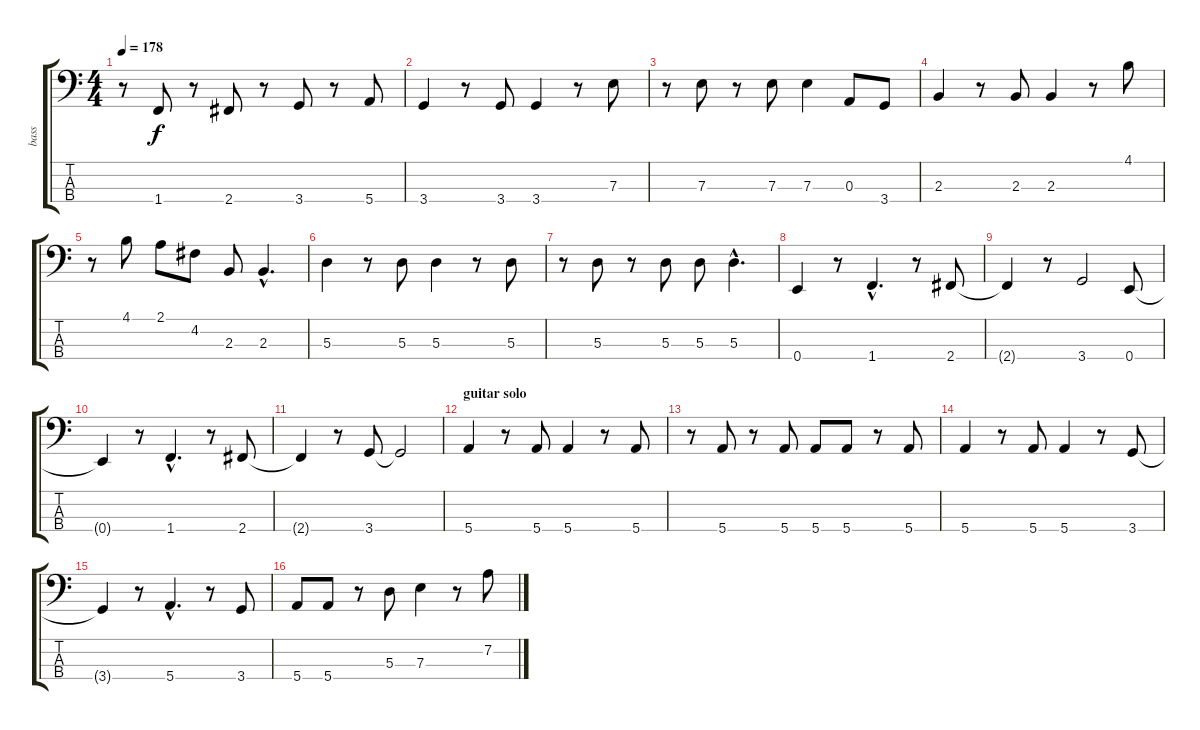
\track ("bass" "bass") {instrument electricbasspick}
\staff {score tabs}
\tuning (G2 D2 A1 E1) {hide}
\ts (4 4)
\tempo 178
\clef f4
\ks aminor
r.8{dy f} 1.4.8 r.8 2.4.8 r.8 3.4.8 r.8 5.4.8 |
3.4.4 r.8 3.4.8 3.4.4 r.8 7.3.8 |
r.8 7.3.8 r.8 7.3.8 7.3.4 0.3.8 3.4.8 |
2.3.4 r.8 2.3.8 2.3.4 r.8 4.1.8 |
r.8 4.1.8 2.1.8 4.2.8 2.3.8 2.3{hac}.4{d} |
5.3.4 r.8 5.3.8 5.3.4 r.8 5.3.8 |
r.8 5.3.8 r.8 5.3.8 5.3.8 5.3{hac}.4{d} |
0.4.4 r.8 1.4{hac}.4{d} r.8 2.4.8 |
2.4{t}.4 r.8 3.4.2 0.4.8 |
0.4{t}.4 r.8 1.4{hac}.4{d} r.8 2.4.8 |
2.4{t}.4 r.8 3.4.8 3.4{t}.2 |
\section ("" "guitar solo")
5.4.4 r.8 5.4.8 5.4.4 r.8 5.4.8 |
r.8 5.4.8 r.8 5.4.8 5.4.8 5.4.8 r.8 5.4.8 |
5.4.4 r.8 5.4.8 5.4.4 r.8 3.4.8 |
3.4{t}.4 r.8 5.4{hac}.4{d} r.8 3.4.8 |
5.4.8 5.4.8 r.8 5.3.8 7.3.4 r.8 7.2.8
